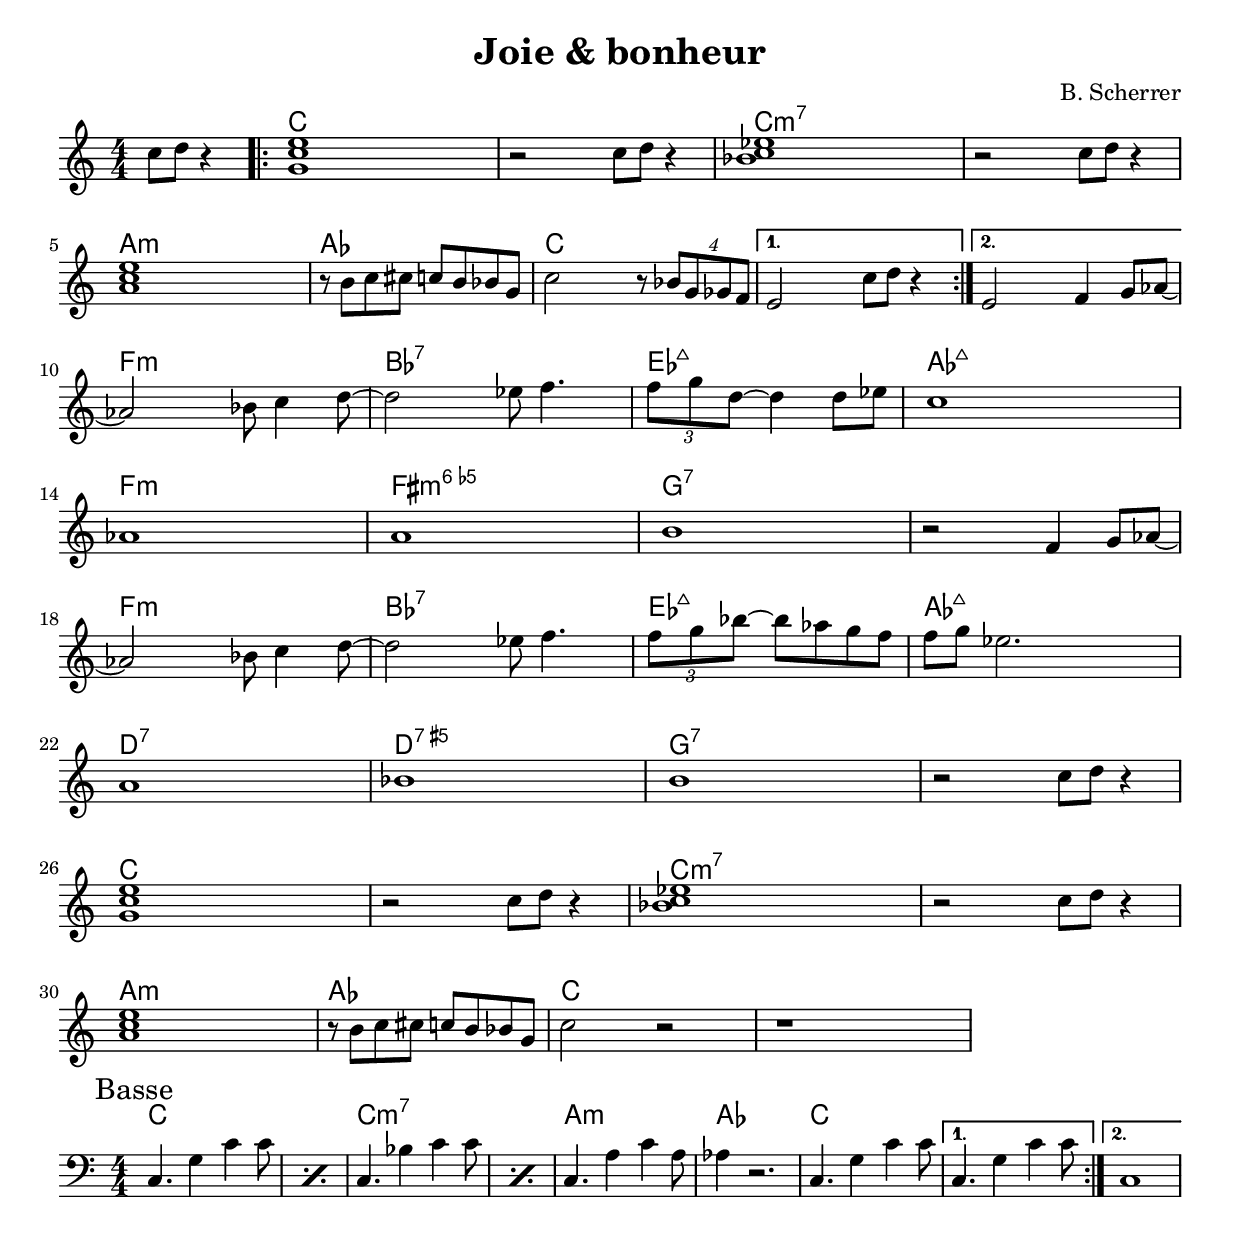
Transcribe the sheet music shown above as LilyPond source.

\version "2.18.2"	

noteCibleTransposition =   c   % c         % d pour Si b %  a, pour Mi b

ton = ""

indent = 0


commun = {
  <g, c e>1  |
  r2 c8 d8 r4 | <bes c ees>1  |
  r2 c8 d8 r4 | \break
  <a c e>1  |
  r8 b c cis c b bes g |
}

basse= {
  \repeat percent 2 {c4. g'4 c4 c8 |} 
  \repeat percent 2 {c,4. bes'4 c4 c8 |} 
  c,4. a'4 c4 a8 | aes4 r2. |
  c,4. g'4 c4 c8 | 
}

melodiea =  \relative c''{
  \key c \major
  \partial 2 c8 d8 r4 | 
  \repeat volta 2 {
    \commun
    c2 r8 \tuplet 4/3 {bes8 g ges f} |
  }
  \alternative {
    {e2 c'8 d8 r4 | }
    {e,2  f4 g8 aes8~| }
  } \break
}


bassea = \relative c{
  \repeat volta 2 {
    \basse
  }
  \alternative{
    {c,4. g'4 c4 c8}
    {c,1 }
  }
}



melodieb = \relative c''{
  aes2 bes8 c4 d8~ |
  d2 ees8 f4. |
  \tuplet 3/4 {f8 g8 d8~} d4 d8 ees8 |
  c1 | \break
  aes1 | a1 | b1 | r2 f4 g8 aes8~| \break
  aes2 bes8 c4 d8~ | 
  d2 ees8 f4. |
  \tuplet 3/4 {f8 g8 bes8~} bes8 aes8 g8 f8  |
  f8 g8 ees2. | \break
  a,1 | bes1 | b1 |  r2 \key c \major c8 d8 r4| \break
}


harmoniea = \chordmode{
 c1 | s | c:min7 | s | a:min | aes | c | s | s
}


harmonieb =  \chordmode{  
  f1:min | bes:7 | ees:maj7 | aes:maj7 |
  f:min | fis:3-.5-.6 | g:7 | s |
  f:min | bes:7 | ees:maj7 | aes:maj7 |
  d:7 | d:5+.7 | g:7 | s |
}


melodiec = \relative c'''{
  \commun
  c2 r2  |
  r1 |
}

bassec = \relative c{
  \basse
  c1.
}




\header {
  title = #(string-append "Joie & bonheur" ton )
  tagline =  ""
  composer = "B. Scherrer"
}


\score{
  <<
    \new ChordNames {
      \transpose c \noteCibleTransposition{
	s2 \harmoniea
	\harmonieb
	\harmoniea
      }
    }
    \new Staff { 
      \numericTimeSignature
      \time 4/4
      \transpose c \noteCibleTransposition {
      \melodiea
      \melodieb 
      \melodiec
      }
    }
  >>
  \layout{ \context {      \Score      proportionalNotationDuration = #(ly:make-moment 4 30     )   } }
}


\score{
  <<
  \new ChordNames {
      \transpose c \noteCibleTransposition{
      \harmoniea
    }
  }
  \new Staff {
     \numericTimeSignature
     \time 4/4
     \clef bass
     \key c \major
     \mark "Basse"
     \transpose c \noteCibleTransposition{
       \bassea
       }
   }
>>
}





\score {
  <<
    \new Staff << \unfoldRepeats{\melodiea 
                                 \melodieb \melodiec}  >>
    \new Staff << \unfoldRepeats{\partial 2 r2 \bassea 
                                 \harmonieb \relative c{\basse | c,1.}} >> 
  >>
\midi{ \tempo 2 = 100 }
}